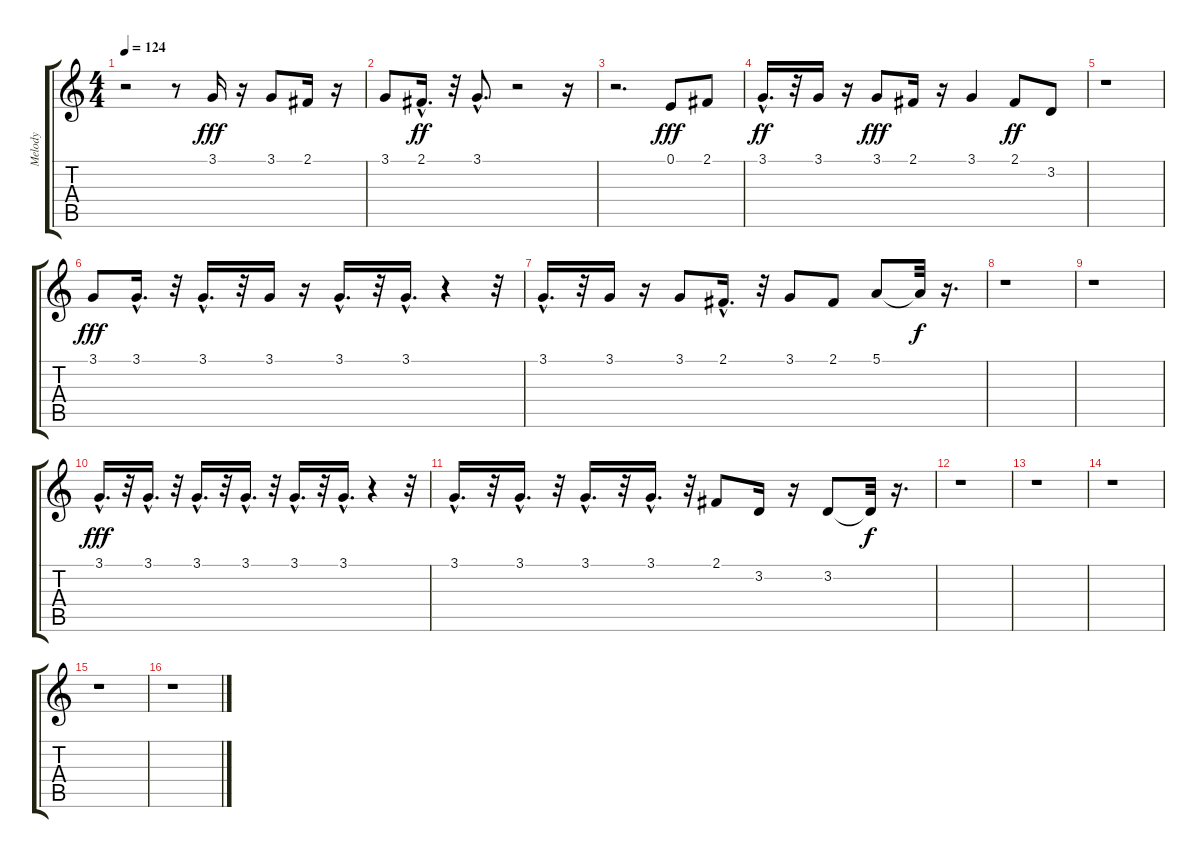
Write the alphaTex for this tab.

\track ("Melody" "Melody") {instrument baritonesax}
\staff {score tabs}
\tuning (E4 B3 G3 D3 A2 E2) {hide}
\ts (4 4)
\tempo 124
\clef g2
\ks c
r.2{dy fff} r.8 3.1.16 r.16 3.1.8 2.1.16 r.16 |
3.1.8 2.1{hac}.16{d dy ff} r.32 3.1{hac}.8{d} r.2 r.16 |
r.2{d} 0.1.8{dy fff} 2.1.8 |
3.1{hac}.16{d dy ff} r.32 3.1.16 r.16 3.1.8{dy fff} 2.1.16 r.16 3.1.4 2.1.8{dy ff} 3.2.8 |
r.1 |
3.1.8{dy fff} 3.1{hac}.16{d} r.32 3.1{hac}.16{d} r.32 3.1.16 r.16 3.1{hac}.16{d} r.32 3.1{hac}.16{d} r.4 r.32 |
3.1{hac}.16{d} r.32 3.1.16 r.16 3.1.8 2.1{hac}.16{d} r.32 3.1.8 2.1.8 5.1.8 5.1{t}.32{dy f} r.16{d} |
r.1 |
r.1 |
3.1{hac}.16{d dy fff} r.32 3.1{hac}.16{d} r.32 3.1{hac}.16{d} r.32 3.1{hac}.16{d} r.32 3.1{hac}.16{d} r.32 3.1{hac}.16{d} r.4 r.32 |
3.1{hac}.16{d} r.32 3.1{hac}.16{d} r.32 3.1{hac}.16{d} r.32 3.1{hac}.16{d} r.32 2.1.8 3.2.16 r.16 3.2.8 3.2{t}.32{dy f} r.16{d} |
r.1 |
r.1 |
r.1 |
r.1 |
r.1
